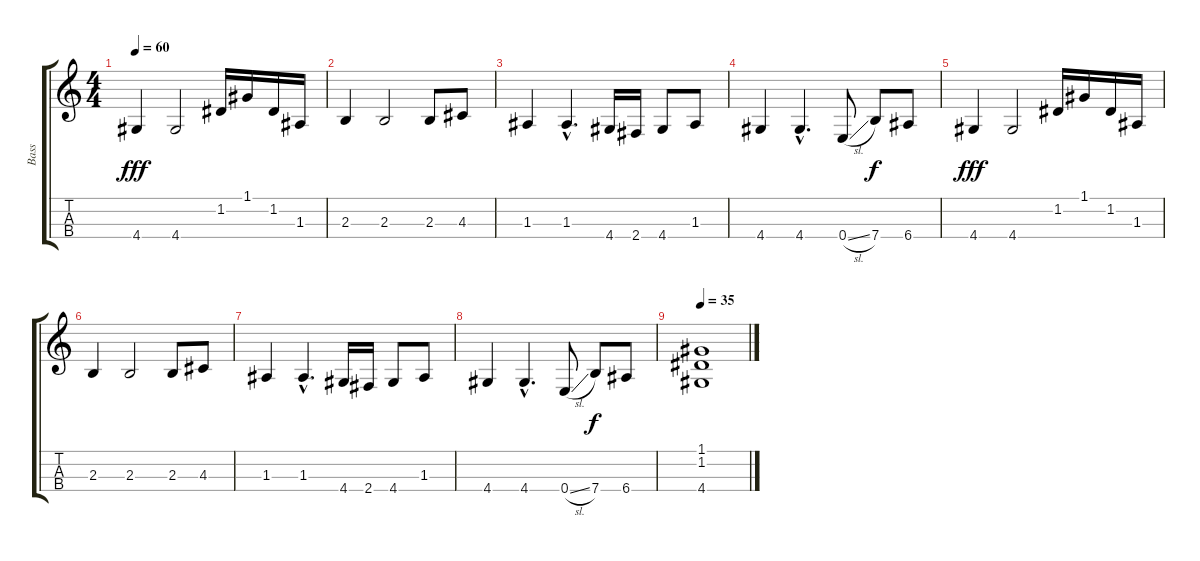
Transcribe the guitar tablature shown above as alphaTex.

\track ("Bass" "Bass") {instrument electricbasspick}
\staff {score tabs}
\tuning (G3 D3 A2 E2) {hide}
\ts (4 4)
\tempo 60
\clef g2
\ks c
4.4.4{dy fff volume 16 balance 11} 4.4.2 1.2.16 1.1.16 1.2.16 1.3.16 |
2.3.4 2.3.2 2.3.8 4.3.8 |
1.3.4 1.3{hac}.4{d} 4.4.16 2.4.16 4.4.8 1.3.8 |
4.4.4 4.4{hac}.4{d} 0.4{sl}.8 7.4.8{dy f} 6.4.8 |
4.4.4{dy fff volume 16 balance 8} 4.4.2 1.2.16 1.1.16 1.2.16 1.3.16 |
2.3.4 2.3.2 2.3.8 4.3.8 |
1.3.4 1.3{hac}.4{d} 4.4.16 2.4.16 4.4.8 1.3.8 |
4.4.4 4.4{hac}.4{d} 0.4{sl}.8 7.4.8{dy f} 6.4.8 |
\tempo 35
(1.1 1.2 4.4).1
